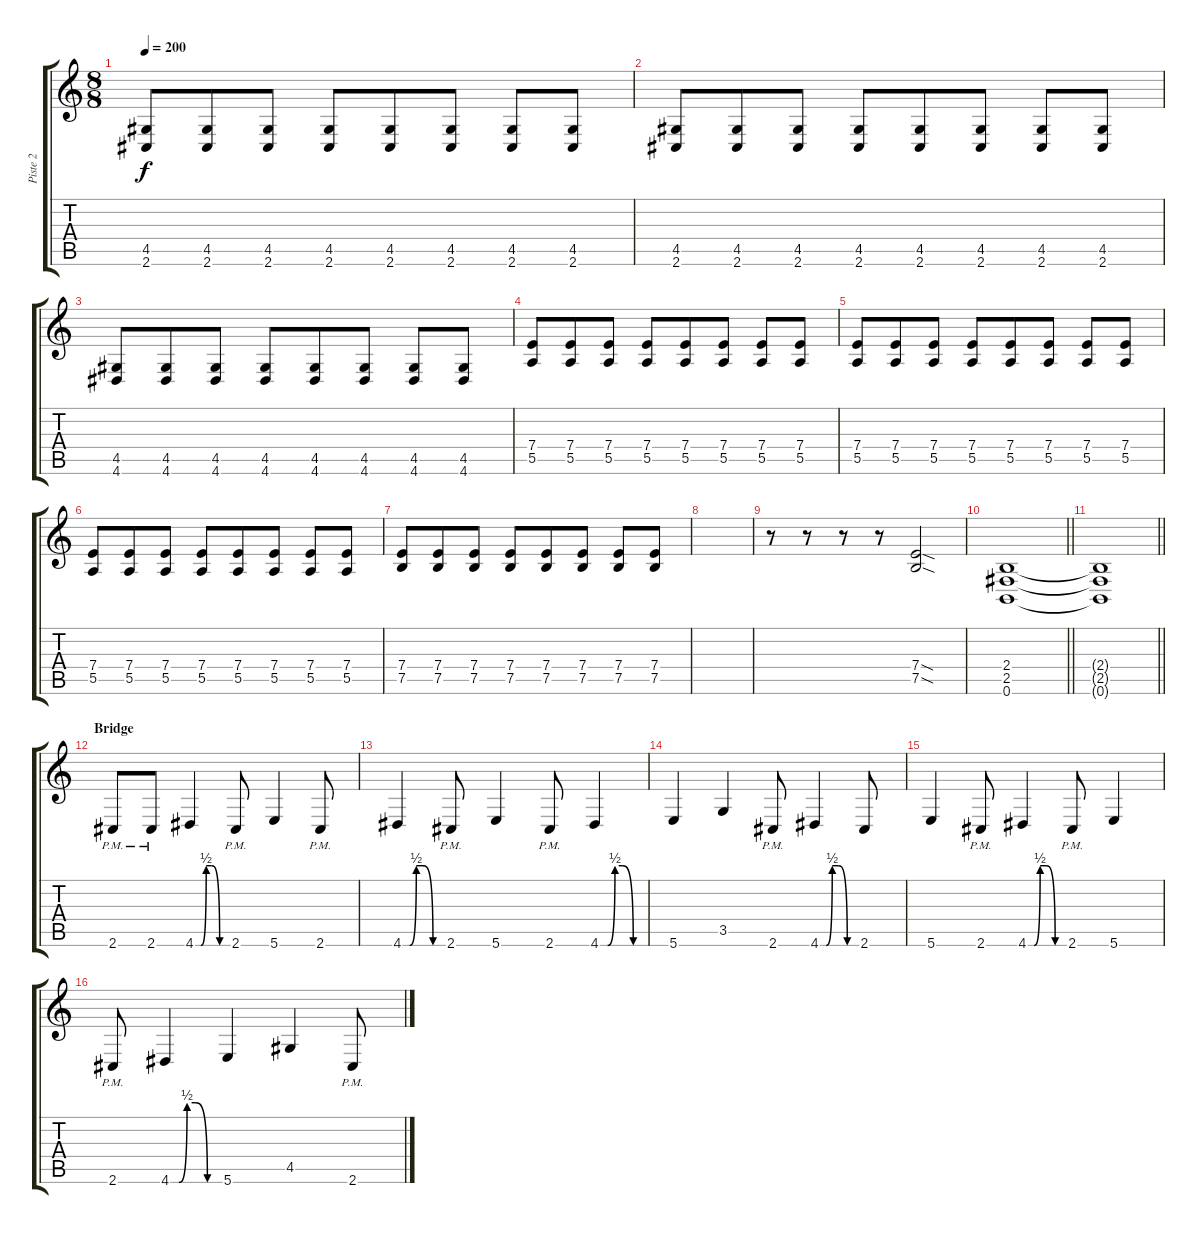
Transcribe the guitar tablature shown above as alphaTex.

\track ("Piste 2" "Piste 2") {instrument distortionguitar}
\staff {score tabs}
\tuning (B3 Gb3 D3 A2 E2 B1) {hide}
\ts (8 8)
\tempo 200
\clef g2
\ks c
(4.5 2.6).8{dy f} (4.5 2.6).8 (4.5 2.6).8 (4.5 2.6).8 (4.5 2.6).8 (4.5 2.6).8 (4.5 2.6).8 (4.5 2.6).8 |
(4.5 2.6).8 (4.5 2.6).8 (4.5 2.6).8 (4.5 2.6).8 (4.5 2.6).8 (4.5 2.6).8 (4.5 2.6).8 (4.5 2.6).8 |
(4.5 4.6).8 (4.5 4.6).8 (4.5 4.6).8 (4.5 4.6).8 (4.5 4.6).8 (4.5 4.6).8 (4.5 4.6).8 (4.5 4.6).8 |
(7.4 5.5).8 (7.4 5.5).8 (7.4 5.5).8 (7.4 5.5).8 (7.4 5.5).8 (7.4 5.5).8 (7.4 5.5).8 (7.4 5.5).8 |
(7.4 5.5).8 (7.4 5.5).8 (7.4 5.5).8 (7.4 5.5).8 (7.4 5.5).8 (7.4 5.5).8 (7.4 5.5).8 (7.4 5.5).8 |
(7.4 5.5).8 (7.4 5.5).8 (7.4 5.5).8 (7.4 5.5).8 (7.4 5.5).8 (7.4 5.5).8 (7.4 5.5).8 (7.4 5.5).8 |
(7.4 7.5).8 (7.4 7.5).8 (7.4 7.5).8 (7.4 7.5).8 (7.4 7.5).8 (7.4 7.5).8 (7.4 7.5).8 (7.4 7.5).8 |
|
r.8 r.8 r.8 r.8 (7.4{sod} 7.5{sod}).2 |
\barLineRight lightlight
(2.4 2.5 0.6).1 |
\barLineRight lightlight
(2.4{t} 2.5{t} 0.6{t}).1 |
\section ("" "Bridge")
2.6{pm}.8{volume 14 balance 4} 2.6{pm}.8 4.6{be (custom 0 0 10 0 20 2 30 2 45 0 60 0)}.4 2.6{pm}.8 5.6.4 2.6{pm}.8 |
4.6{be (custom 0 0 10 0 20 2 30 2 45 0 60 0)}.4 2.6{pm}.8 5.6.4 2.6{pm}.8 4.6{be (custom 0 0 10 0 20 2 30 2 45 0 60 0)}.4 |
5.6.4 3.5.4 2.6{pm}.8 4.6{be (custom 0 0 10 0 20 2 30 2 45 0 60 0)}.4 2.6.8 |
5.6.4 2.6{pm}.8 4.6{be (custom 0 0 10 0 20 2 30 2 45 0 60 0)}.4 2.6{pm}.8 5.6.4 |
2.6{pm}.8 4.6{be (custom 0 0 10 0 20 2 30 2 45 0 60 0)}.4 5.6.4 4.5.4 2.6{pm}.8
